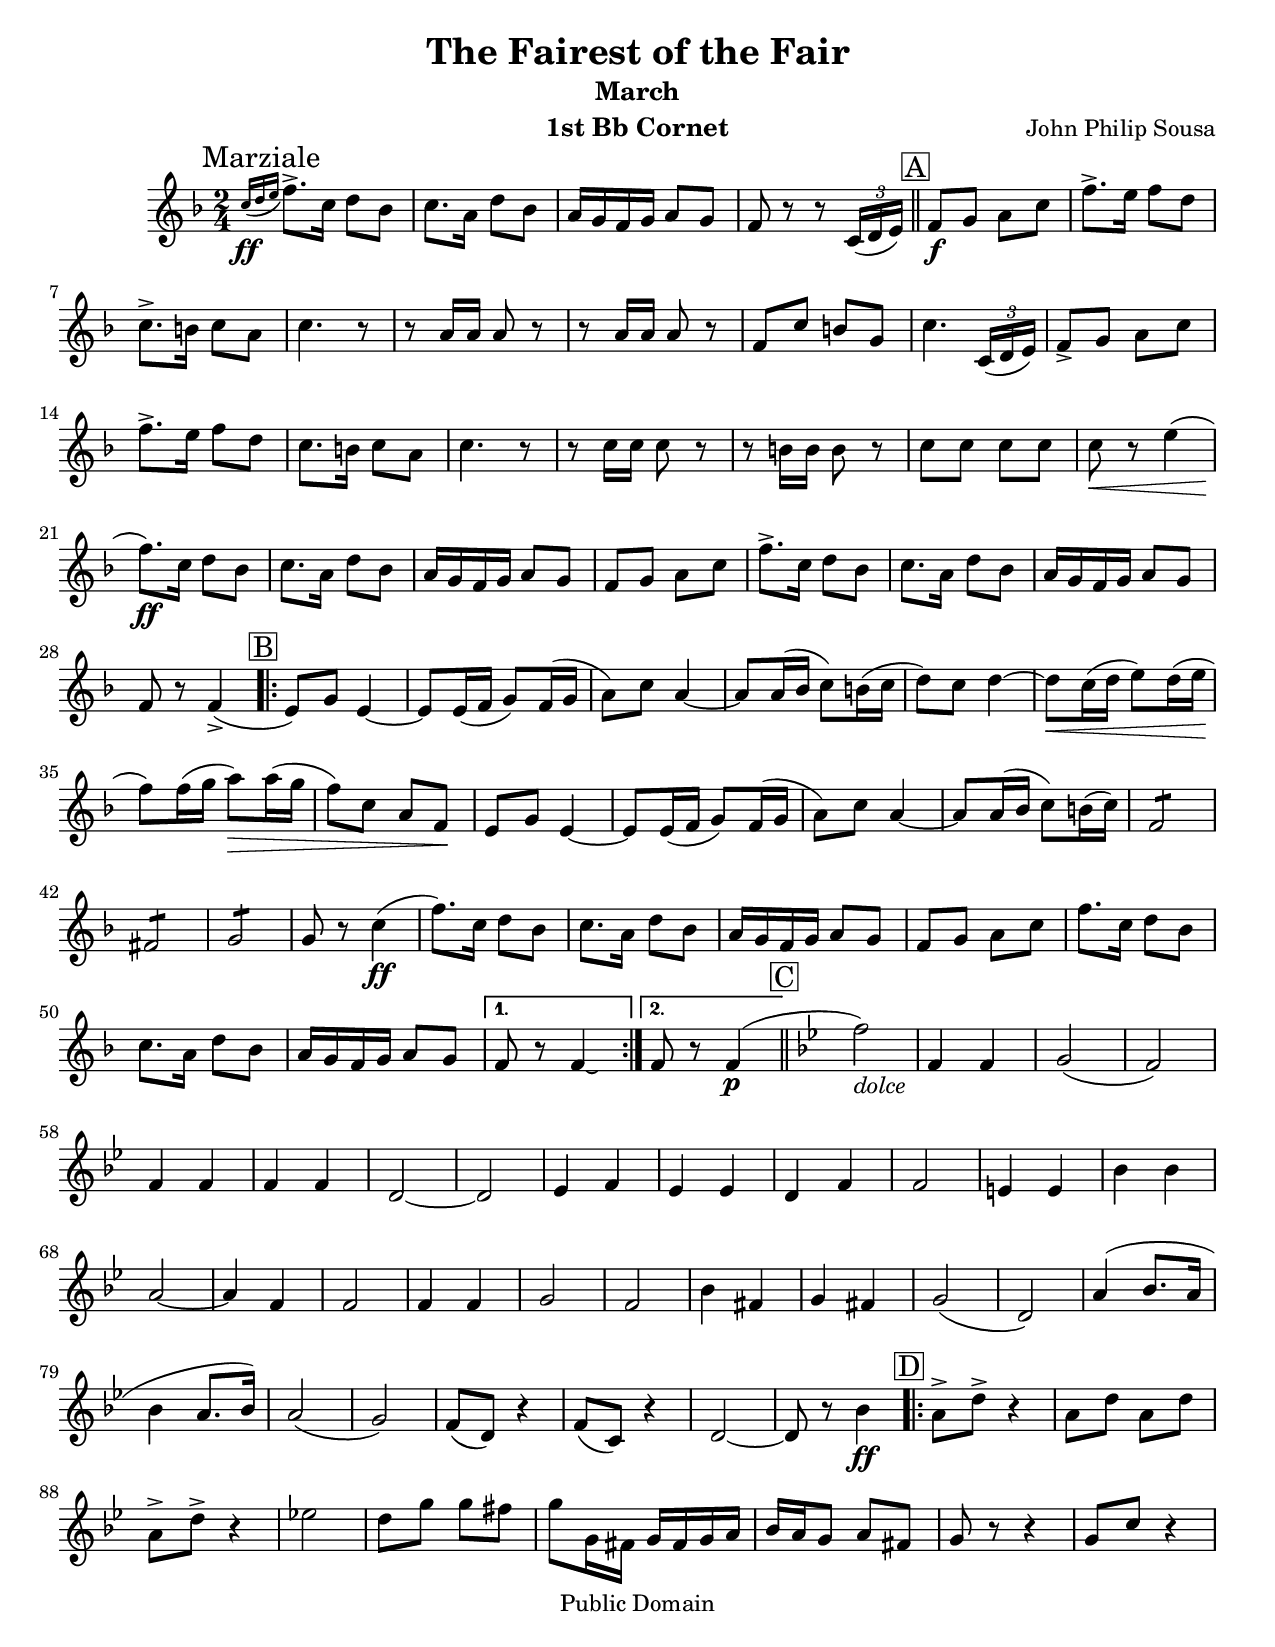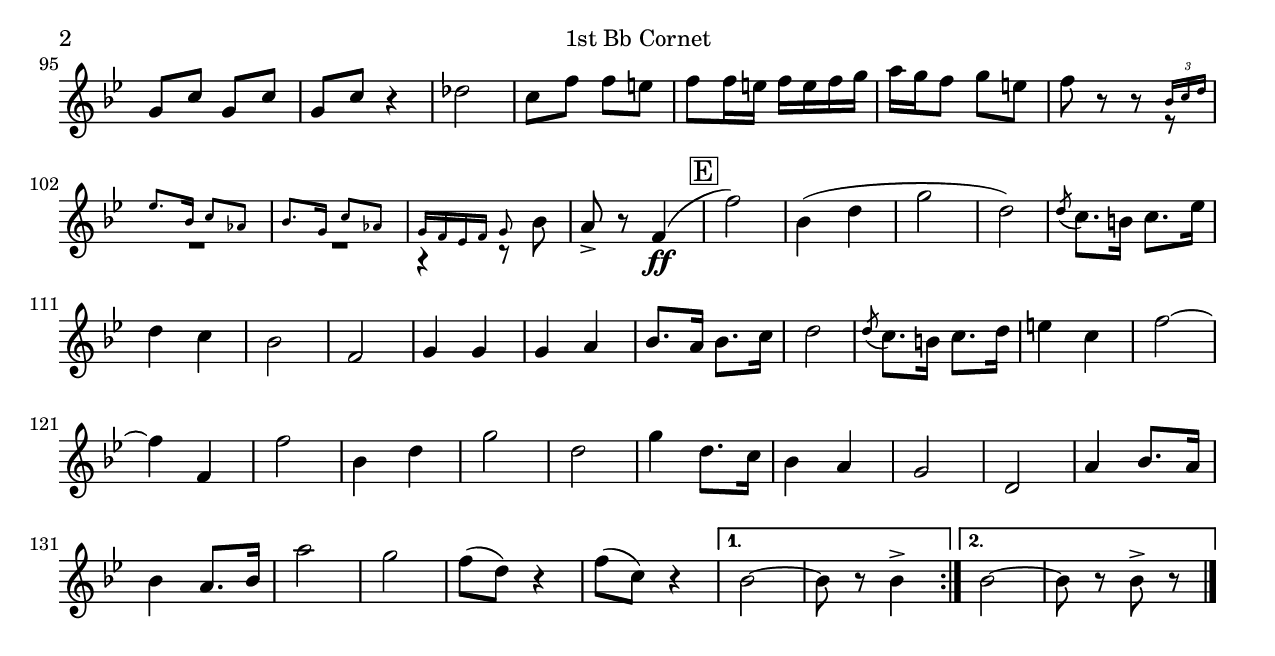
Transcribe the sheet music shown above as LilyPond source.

\version "2.16.2"
\include "JPSFotF.ly"

\paper {
  #(set-paper-size "letter")
}

\header {
  instrument = "1st Bb Cornet"
}

\score {
  \new Staff { 
    \set Staff.midiInstrument = "trumpet"
    \override Score.RehearsalMark #'break-align-symbol = #'time-signature
    \mark "Marziale"
    <<
      \rehearsalMarks
      \cornetInBbOne
    >>
  }
  
  \layout {}
  \midi {
    \tempo 4 = 120
  }
}

